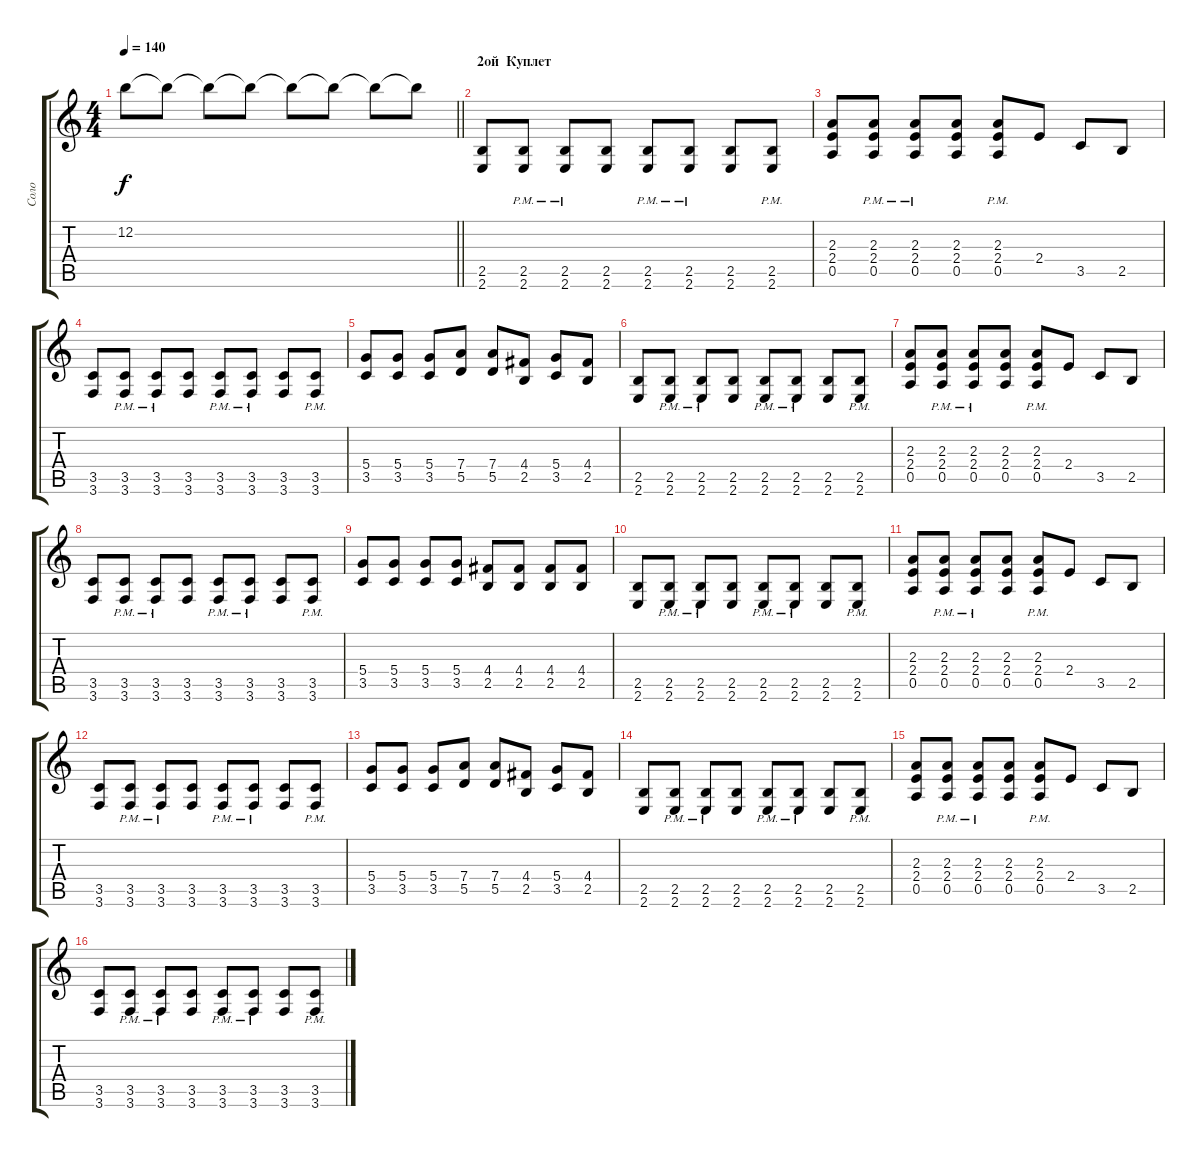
\track ("Соло" "Соло") {instrument distortionguitar}
\staff {score tabs}
\tuning (E4 B3 G3 D3 A2 D2) {hide}
\ts (4 4)
\tempo 140
\clef g2
\barLineRight lightlight
\ks c
12.2.8{dy f} 12.2{t}.8 12.2{t}.8 12.2{t}.8 12.2{t}.8 12.2{t}.8 12.2{t}.8 12.2{t}.8 |
\section ("" "2ой  Куплет")
(2.5 2.6).8 (2.5{pm} 2.6{pm}).8 (2.5{pm} 2.6{pm}).8 (2.5 2.6).8 (2.5{pm} 2.6{pm}).8 (2.5{pm} 2.6{pm}).8 (2.5 2.6).8 (2.5{pm} 2.6{pm}).8 |
(2.3 2.4 0.5).8 (2.3{pm} 2.4{pm} 0.5{pm}).8 (2.3{pm} 2.4{pm} 0.5{pm}).8 (2.3 2.4 0.5).8 (2.3{pm} 2.4{pm} 0.5{pm}).8 2.4.8 3.5.8 2.5.8 |
(3.5 3.6).8 (3.5{pm} 3.6{pm}).8 (3.5{pm} 3.6{pm}).8 (3.5 3.6).8 (3.5{pm} 3.6{pm}).8 (3.5{pm} 3.6{pm}).8 (3.5 3.6).8 (3.5{pm} 3.6{pm}).8 |
(5.4 3.5).8 (5.4 3.5).8 (5.4 3.5).8 (7.4 5.5).8 (7.4 5.5).8 (4.4 2.5).8 (5.4 3.5).8 (4.4 2.5).8 |
(2.5 2.6).8 (2.5{pm} 2.6{pm}).8 (2.5{pm} 2.6{pm}).8 (2.5 2.6).8 (2.5{pm} 2.6{pm}).8 (2.5{pm} 2.6{pm}).8 (2.5 2.6).8 (2.5{pm} 2.6{pm}).8 |
(2.3 2.4 0.5).8 (2.3{pm} 2.4{pm} 0.5{pm}).8 (2.3{pm} 2.4{pm} 0.5{pm}).8 (2.3 2.4 0.5).8 (2.3{pm} 2.4{pm} 0.5{pm}).8 2.4.8 3.5.8 2.5.8 |
(3.5 3.6).8 (3.5{pm} 3.6{pm}).8 (3.5{pm} 3.6{pm}).8 (3.5 3.6).8 (3.5{pm} 3.6{pm}).8 (3.5{pm} 3.6{pm}).8 (3.5 3.6).8 (3.5{pm} 3.6{pm}).8 |
(5.4 3.5).8 (5.4 3.5).8 (5.4 3.5).8 (5.4 3.5).8 (4.4 2.5).8 (4.4 2.5).8 (4.4 2.5).8 (4.4 2.5).8 |
(2.5 2.6).8 (2.5{pm} 2.6{pm}).8 (2.5{pm} 2.6{pm}).8 (2.5 2.6).8 (2.5{pm} 2.6{pm}).8 (2.5{pm} 2.6{pm}).8 (2.5 2.6).8 (2.5{pm} 2.6{pm}).8 |
(2.3 2.4 0.5).8 (2.3{pm} 2.4{pm} 0.5{pm}).8 (2.3{pm} 2.4{pm} 0.5{pm}).8 (2.3 2.4 0.5).8 (2.3{pm} 2.4{pm} 0.5{pm}).8 2.4.8 3.5.8 2.5.8 |
(3.5 3.6).8 (3.5{pm} 3.6{pm}).8 (3.5{pm} 3.6{pm}).8 (3.5 3.6).8 (3.5{pm} 3.6{pm}).8 (3.5{pm} 3.6{pm}).8 (3.5 3.6).8 (3.5{pm} 3.6{pm}).8 |
(5.4 3.5).8 (5.4 3.5).8 (5.4 3.5).8 (7.4 5.5).8 (7.4 5.5).8 (4.4 2.5).8 (5.4 3.5).8 (4.4 2.5).8 |
(2.5 2.6).8 (2.5{pm} 2.6{pm}).8 (2.5{pm} 2.6{pm}).8 (2.5 2.6).8 (2.5{pm} 2.6{pm}).8 (2.5{pm} 2.6{pm}).8 (2.5 2.6).8 (2.5{pm} 2.6{pm}).8 |
(2.3 2.4 0.5).8 (2.3{pm} 2.4{pm} 0.5{pm}).8 (2.3{pm} 2.4{pm} 0.5{pm}).8 (2.3 2.4 0.5).8 (2.3{pm} 2.4{pm} 0.5{pm}).8 2.4.8 3.5.8 2.5.8 |
(3.5 3.6).8 (3.5{pm} 3.6{pm}).8 (3.5{pm} 3.6{pm}).8 (3.5 3.6).8 (3.5{pm} 3.6{pm}).8 (3.5{pm} 3.6{pm}).8 (3.5 3.6).8 (3.5{pm} 3.6{pm}).8
